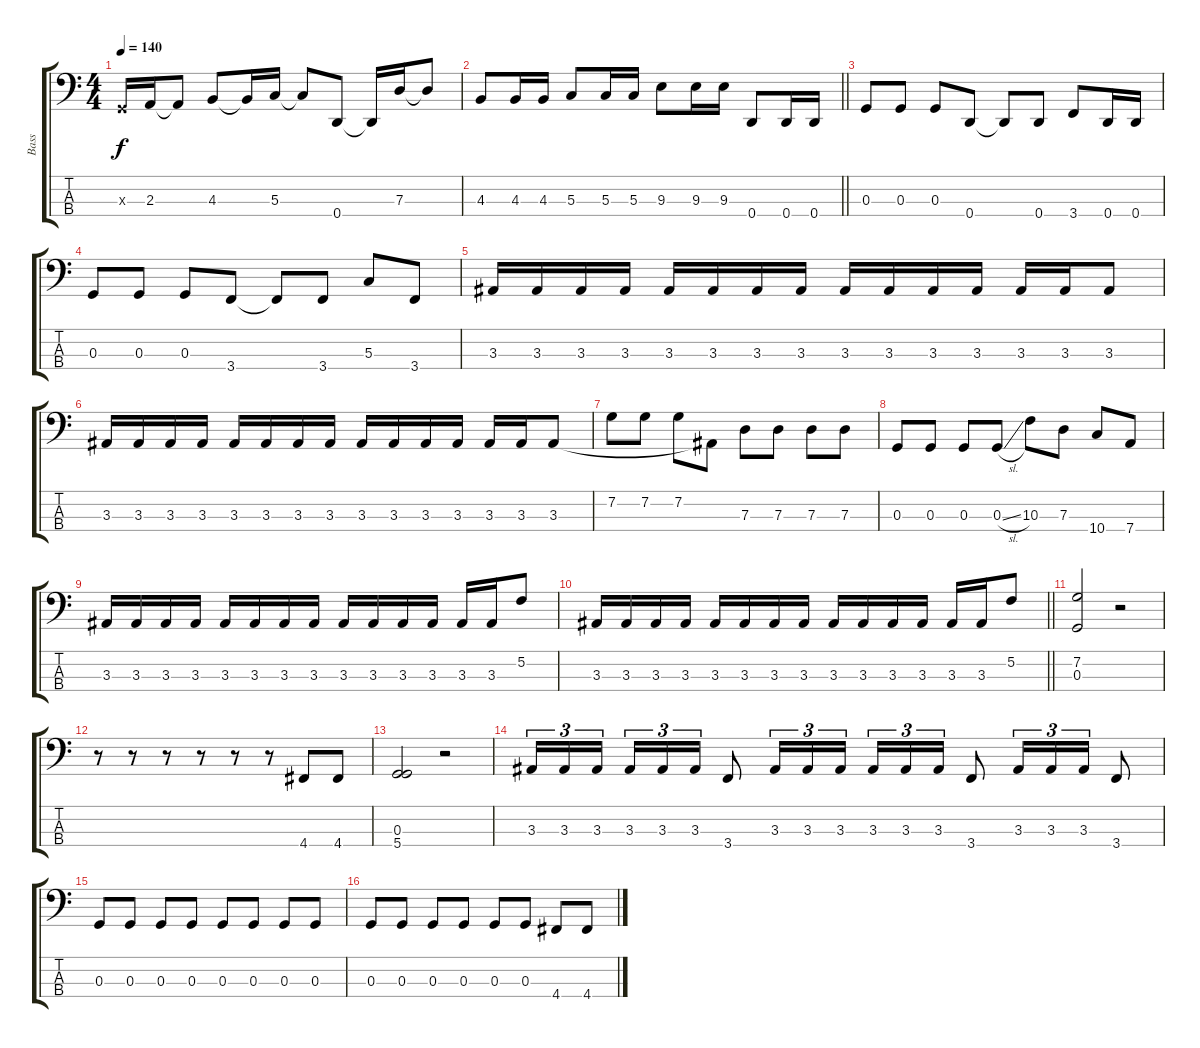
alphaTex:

\track ("Bass" "Bass") {instrument electricbasspick}
\staff {score tabs}
\tuning (F2 C2 G1 D1) {hide}
\ts (4 4)
\tempo 140
\clef f4
\ks c
0.3{x}.16{dy f} 2.3.16 2.3{t}.8 4.3.8 4.3{t}.16 5.3.16 5.3{t}.8 0.4.8 0.4{t}.16 7.3.16 7.3{t}.8 |
\barLineRight lightlight
4.3.8 4.3.16 4.3.16 5.3.8 5.3.16 5.3.16 9.3.8 9.3.16 9.3.16 0.4.8 0.4.16 0.4.16 |
0.3.8 0.3.8 0.3.8 0.4.8 0.4{t}.8 0.4.8 3.4.8 0.4.16 0.4.16 |
0.3.8 0.3.8 0.3.8 3.4.8 3.4{t}.8 3.4.8 5.3.8 3.4.8 |
3.3.16 3.3.16 3.3.16 3.3.16 3.3.16 3.3.16 3.3.16 3.3.16 3.3.16 3.3.16 3.3.16 3.3.16 3.3.16 3.3.16 3.3.8 |
3.3.16 3.3.16 3.3.16 3.3.16 3.3.16 3.3.16 3.3.16 3.3.16 3.3.16 3.3.16 3.3.16 3.3.16 3.3.16 3.3.16 3.3.8 |
7.2.8 7.2.8 7.2.8 3.3{t}.8 7.3.8 7.3.8 7.3.8 7.3.8 |
0.3.8 0.3.8 0.3.8 0.3{sl}.8 10.3.8 7.3.8 10.4.8 7.4.8 |
3.3.16 3.3.16 3.3.16 3.3.16 3.3.16 3.3.16 3.3.16 3.3.16 3.3.16 3.3.16 3.3.16 3.3.16 3.3.16 3.3.16 5.2.8 |
\barLineRight lightlight
3.3.16 3.3.16 3.3.16 3.3.16 3.3.16 3.3.16 3.3.16 3.3.16 3.3.16 3.3.16 3.3.16 3.3.16 3.3.16 3.3.16 5.2.8 |
(7.2 0.3).2 r.2 |
r.8 r.8 r.8 r.8 r.8 r.8 4.4.8 4.4.8 |
(0.3 5.4).2 r.2 |
3.3.16{tu (3 2)} 3.3.16{tu (3 2)} 3.3.16{tu (3 2)} 3.3.16{tu (3 2)} 3.3.16{tu (3 2)} 3.3.16{tu (3 2)} 3.4.8 3.3.16{tu (3 2)} 3.3.16{tu (3 2)} 3.3.16{tu (3 2)} 3.3.16{tu (3 2)} 3.3.16{tu (3 2)} 3.3.16{tu (3 2)} 3.4.8 3.3.16{tu (3 2)} 3.3.16{tu (3 2)} 3.3.16{tu (3 2)} 3.4.8 |
0.3.8 0.3.8 0.3.8 0.3.8 0.3.8 0.3.8 0.3.8 0.3.8 |
0.3.8 0.3.8 0.3.8 0.3.8 0.3.8 0.3.8 4.4.8 4.4.8
